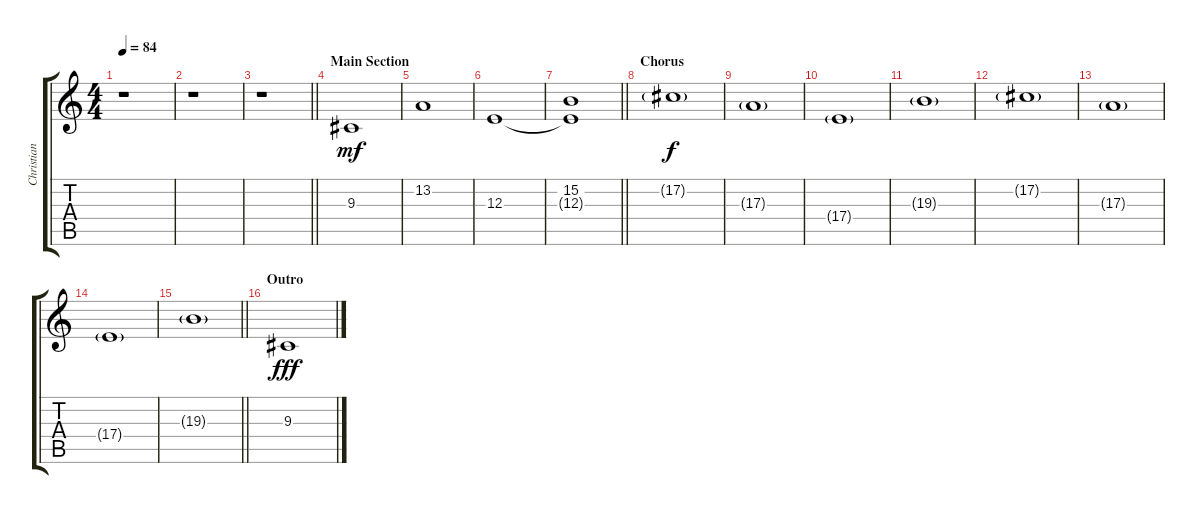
\track ("Christian Kretschmar" "Christian ") {instrument pad8sweep}
\staff {score tabs}
\tuning (Db4 Ab3 E3 B2 Gb2 Db2) {hide}
\ts (4 4)
\tempo 84
\clef g2
\ks c
r.1{dy mf} |
r.1 |
\barLineRight lightlight
r.1 |
\section ("" "Main Section")
9.3.1{volume 15} |
13.2.1 |
12.3.1 |
\barLineRight lightlight
(15.2 12.3{t}).1 |
\section ("" "Chorus")
17.2{g}.1{dy f instrument pad8sweep} |
17.3{g}.1 |
17.4{g}.1 |
19.3{g}.1 |
17.2{g}.1 |
17.3{g}.1 |
17.4{g}.1 |
\barLineRight lightlight
19.3{g}.1 |
\section ("" "Outro")
9.3.1{dy fff}
